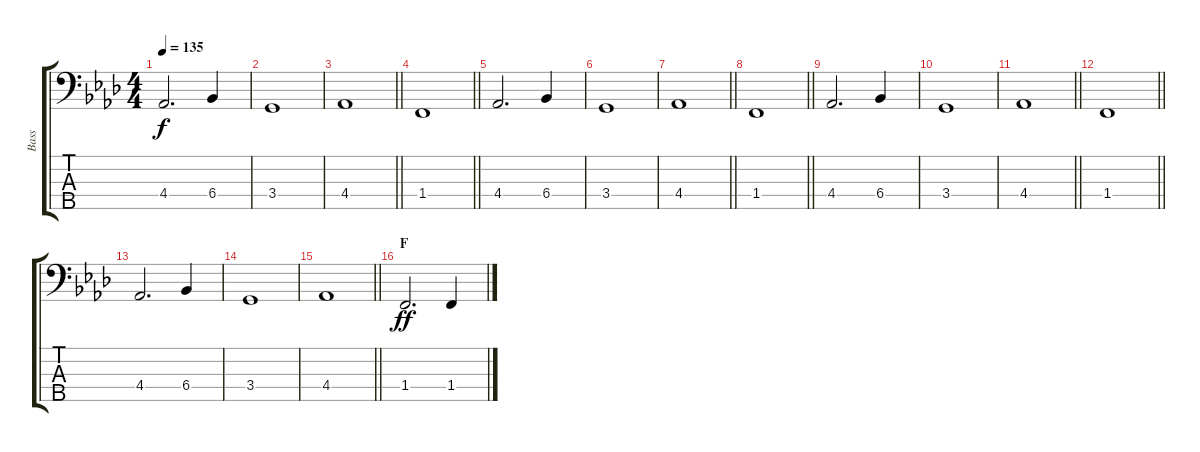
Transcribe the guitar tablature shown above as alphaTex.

\track ("Bass" "Bass") {instrument distortionguitar}
\staff {score tabs}
\tuning (G2 D2 A1 E1 B0) {hide}
\ts (4 4)
\tempo 135
\clef f4
\ks fminor
4.4.2{d dy f} 6.4.4 |
3.4.1 |
\barLineRight lightlight
4.4.1 |
\section ("" "")
\barLineRight lightlight
1.4.1 |
4.4.2{d} 6.4.4 |
3.4.1 |
\barLineRight lightlight
4.4.1 |
\section ("" "")
\barLineRight lightlight
1.4.1 |
4.4.2{d} 6.4.4 |
3.4.1 |
\barLineRight lightlight
4.4.1 |
\section ("" "")
\barLineRight lightlight
1.4.1 |
4.4.2{d} 6.4.4 |
3.4.1 |
\barLineRight lightlight
4.4.1 |
\section ("" "F")
1.4.2{d dy ff instrument electricbassfinger} 1.4.4
